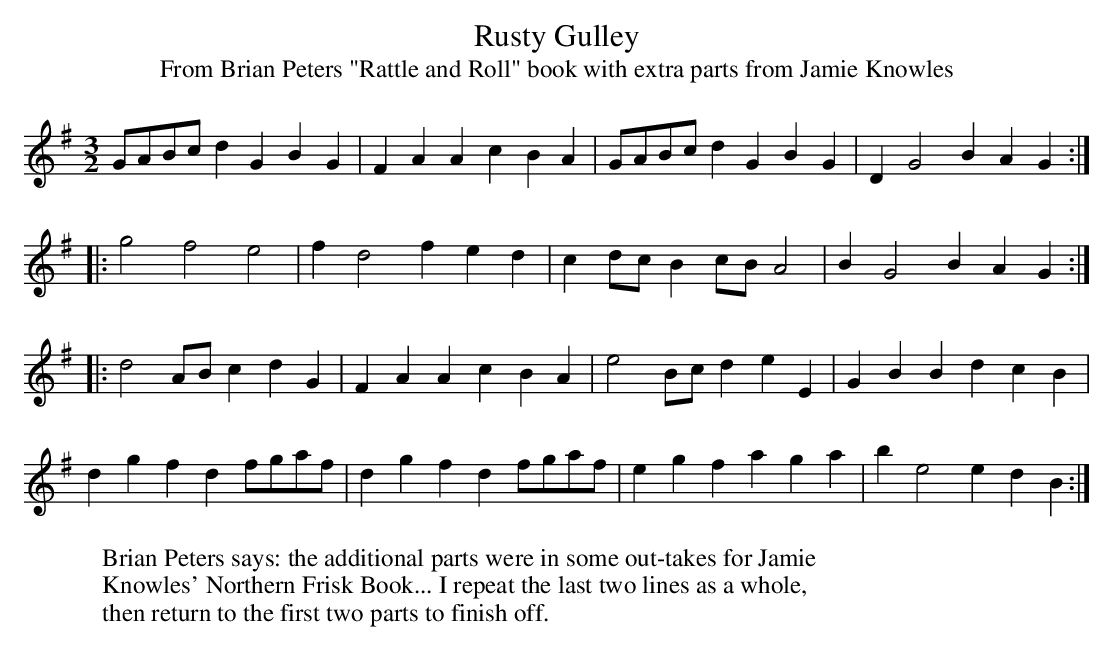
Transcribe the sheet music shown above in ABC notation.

X:1
T: Rusty Gulley
T: From Brian Peters "Rattle and Roll" book with extra parts from Jamie Knowles
M: 3/2
L: 1/8
K: G
GABc d2G2 B2G2 | F2A2A2c2B2A2 | GABc d2G2B2G2 | D2G4B2A2G2 ::
g4f4e4 | f2d4f2e2d2 | c2dc B2cB A4 | B2G4B2A2G2 ::
d4 ABc2d2G2 | F2A2A2c2B2A2 | e4 Bcd2 e2E2 | G2B2B2d2c2B2 |
d2g2f2d2 fgaf | d2g2f2d2 fgaf | e2g2f2a2g2a2 |b2e4e2d2B2 :|
W: Brian Peters says: the additional parts were in some out-takes for Jamie
W: Knowles' Northern Frisk Book... I repeat the last two lines as a whole,
W: then return to the first two parts to finish off.
